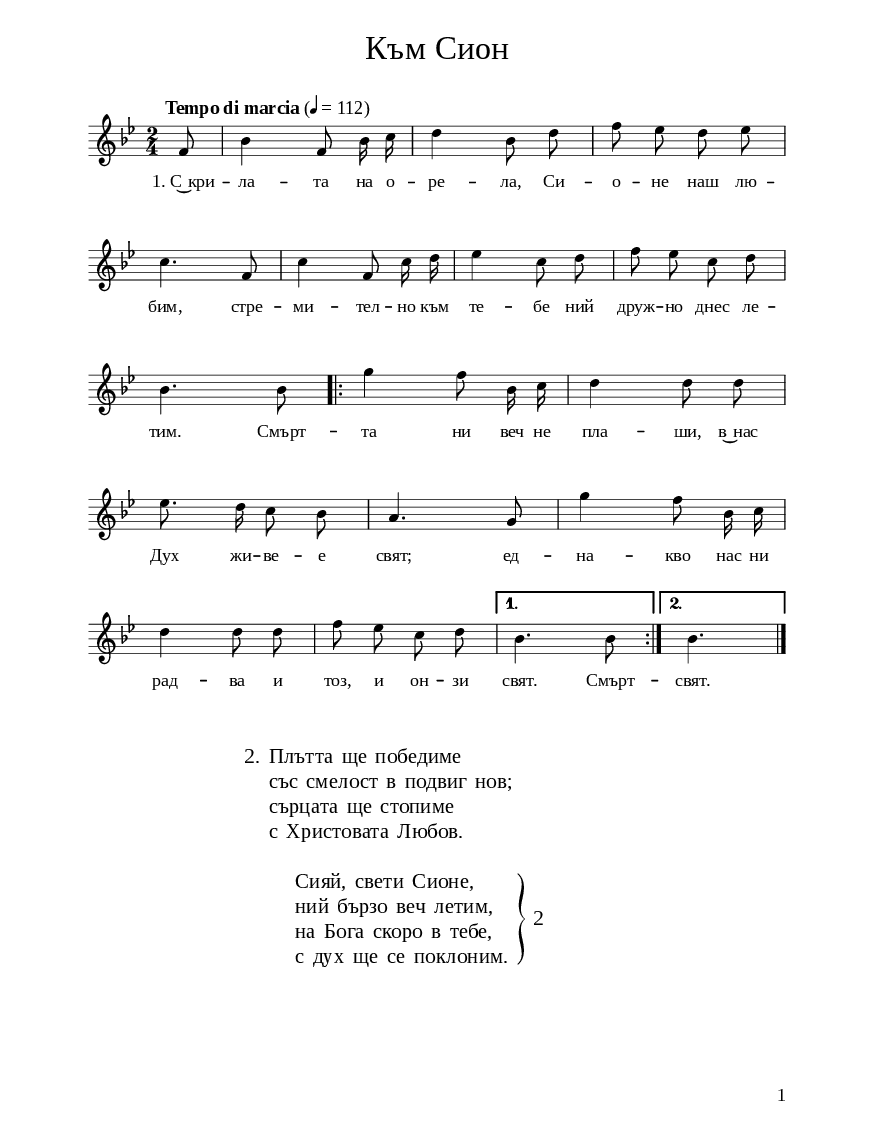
\version "2.24.2"

% include paper part and global functions
\include "include/globals.ily"
"rightBraces054" = \markup {
  \column {
    % repeat braces
    \translate #'(0 . -15 )
    \right-brace #44
  }
  \column {
    % repeat numbers
    \translate #'(0 . -15.6 )
    2
  }
}


\bookpart {
  

   \label #'ref054
  \tocItem \markup "Към Сион"

  \include "include/bookpart-paper.ily"


  \score {
    \include "include/score-layout.ily"

    \new Voice \absolute  {
      \clef treble
      \key bes \major
      \time 2/4

      \tempoFunc "Tempo di marcia" 4 "112"
      \autoBeamOff
     
      \partial 8
      f'8 |  bes'4 f'8 bes'16 c'' | d''4 bes'8 d'' | f''8 es'' d'' es'' \break |

      c''4. f'8 | c''4 f'8 c''16 d'' | es''4 c''8 d'' | f''8 es'' c'' d'' \break |

      bes'4. bes'8 \repeat volta 2 {
        | g''4 f''8 bes'16 c'' d''4 d''8 d'' \break |

        es''8. d''16 c''8 bes' | a'4. g'8 | g''4 f''8 bes'16 c'' \break |

        d''4 d''8 d'' | f''8 es'' c'' d'' |
      } \alternative {
        { bes'4. bes'8 | }
        {bes'4.   \break }
      } \bar "|."
    }

    \addlyrics {
      "1. С~кри" -- ла -- та на о -- ре -- ла, Си -- о -- не наш лю --
      бим, стре -- ми -- тел -- но към те -- бе ний друж -- но днес ле --
      тим. Смърт -- та ни веч не пла -- ши, в~нас
      Дух жи -- ве -- е свят; ед -- на -- кво нас ни
      рад -- ва и тоз, и он -- зи свят. Смърт -- свят.
    }

    \header {
      title = \titleFunc "Към Сион" "Kăm Sion"
    }

    \midi{}

  } % score


  \markup \fontsize #bgCoupletFontSize {
    \hspace #15
    \override #`(baseline-skip . ,bgCoupletBaselineSkip)
    \column {
      \line {   2. Плътта ще победиме}

      \line {   "   "със смелост в подвиг нов;}

      \line {   "   "сърцата ще стопиме}

      \line {   "   "с Христовата Любов.}

      \line { " " }

      \line {   "        "Сияй, свети Сионе,}

      \line {   "        "ний бързо веч летим,}

      \line {   "        "на Бога скоро в тебе,}

      \line {   "        "с дух ще се поклоним. }
    } \"rightBraces054"

  } % markup

  

} % bookpart
